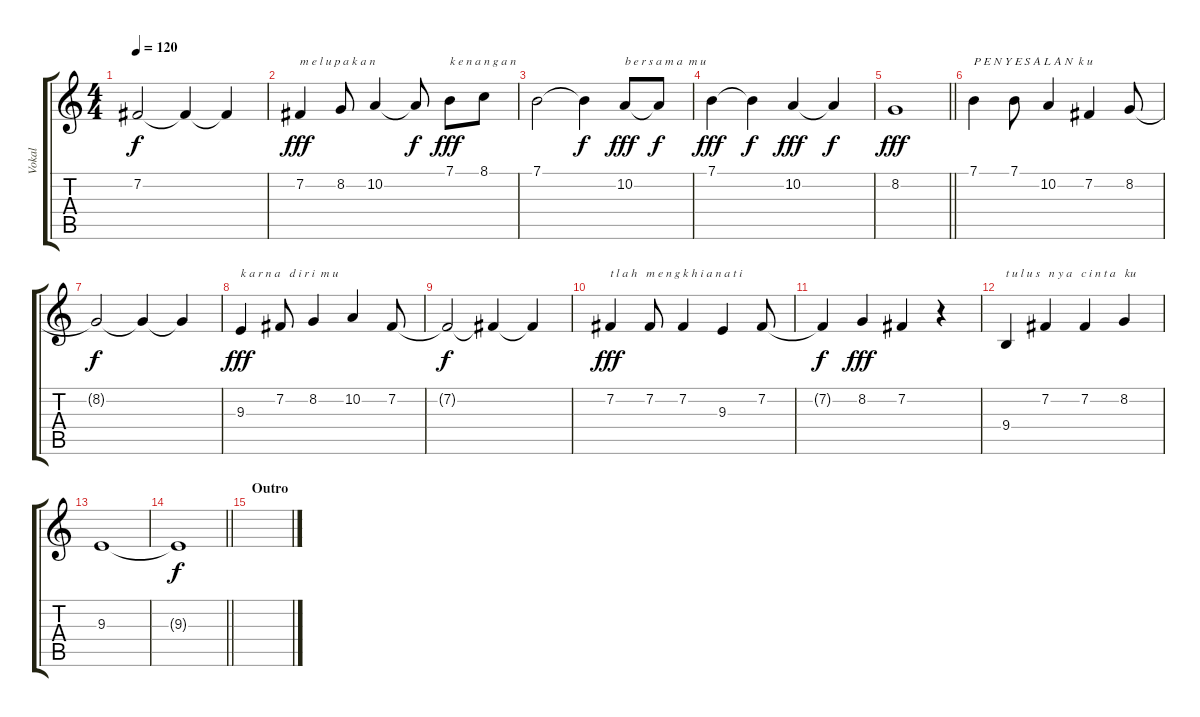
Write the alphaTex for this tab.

\track ("Vokal" "Vokal") {instrument frenchhorn}
\staff {score tabs}
\tuning (E4 B3 G3 D3 A2 E2) {hide}
\ts (4 4)
\tempo 120
\clef g2
\ks c
7.2{t}.2{dy f} 7.2{t}.4 7.2{t}.4 |
7.2.4{txt "m e l u p a k a n" dy fff} 8.2.8 10.2.4 10.2{t}.8{dy f} 7.1.8{txt "k e n a n g a n" dy fff} 8.1.8 |
7.1.2 7.1{t}.4{dy f} 10.2.8{txt "b e r s a m a  m u" dy fff} 10.2{t}.8{dy f} |
7.1.4{dy fff} 7.1{t}.4{dy f} 10.2.4{dy fff} 10.2{t}.4{dy f} |
\barLineRight lightlight
8.2.1{dy fff} |
7.1.4{txt "P E N Y E S A L A N  k u"} 7.1.8 10.2.4 7.2.4 8.2.8 |
8.2{t}.2{dy f} 8.2{t}.4 8.2{t}.4 |
9.3.4{txt "k a r n a   d i r i  m u" dy fff} 7.2.8 8.2.4 10.2.4 7.2.8 |
7.2{t}.2{dy f} 7.2{t}.4 7.2{t}.4 |
7.2.4{txt "t l a h   m e n g k h i a n a t i" dy fff} 7.2.8 7.2.4 9.3.4 7.2.8 |
7.2{t}.4{dy f} 8.2.4{dy fff} 7.2.4 r.4 |
9.4.4{txt "t u l u s   n y a   c i n t a   ku"} 7.2.4 7.2.4 8.2.4 |
9.3.1 |
\barLineRight lightlight
9.3{t}.1{dy f} |
\section ("" "Outro")
